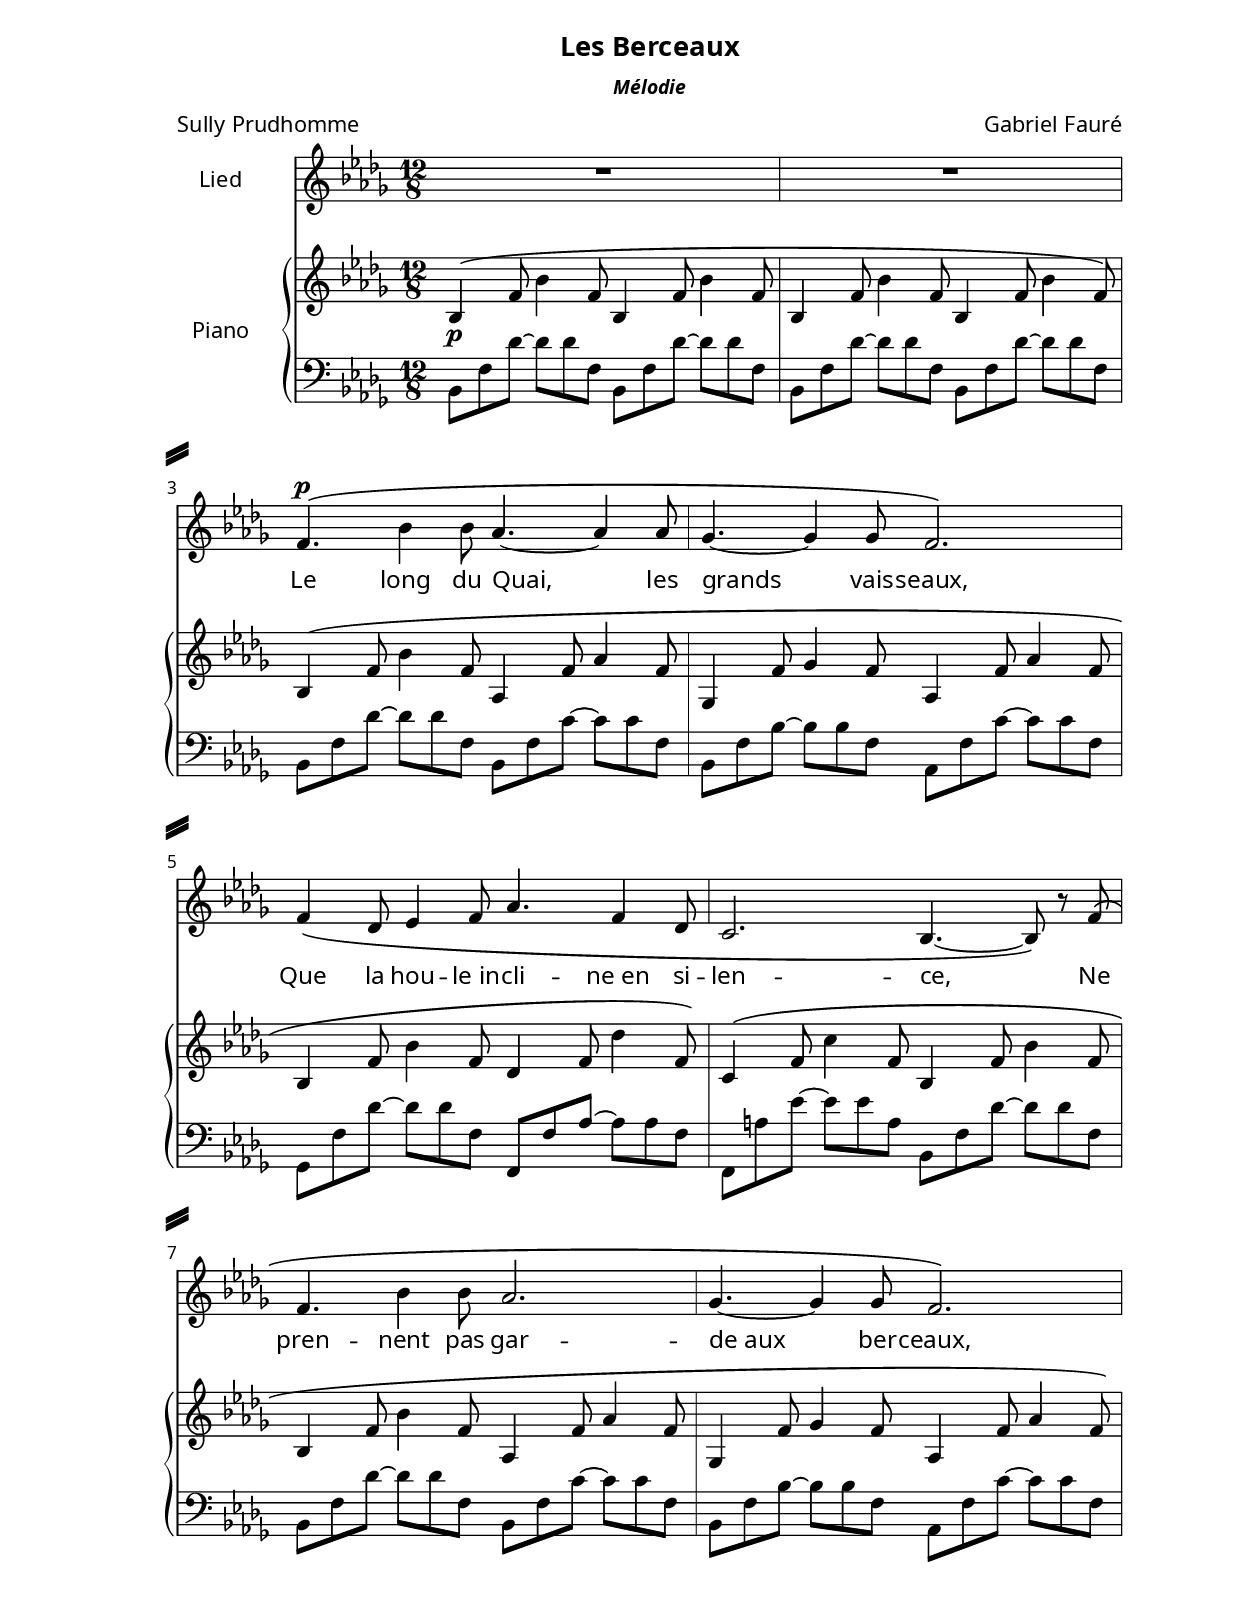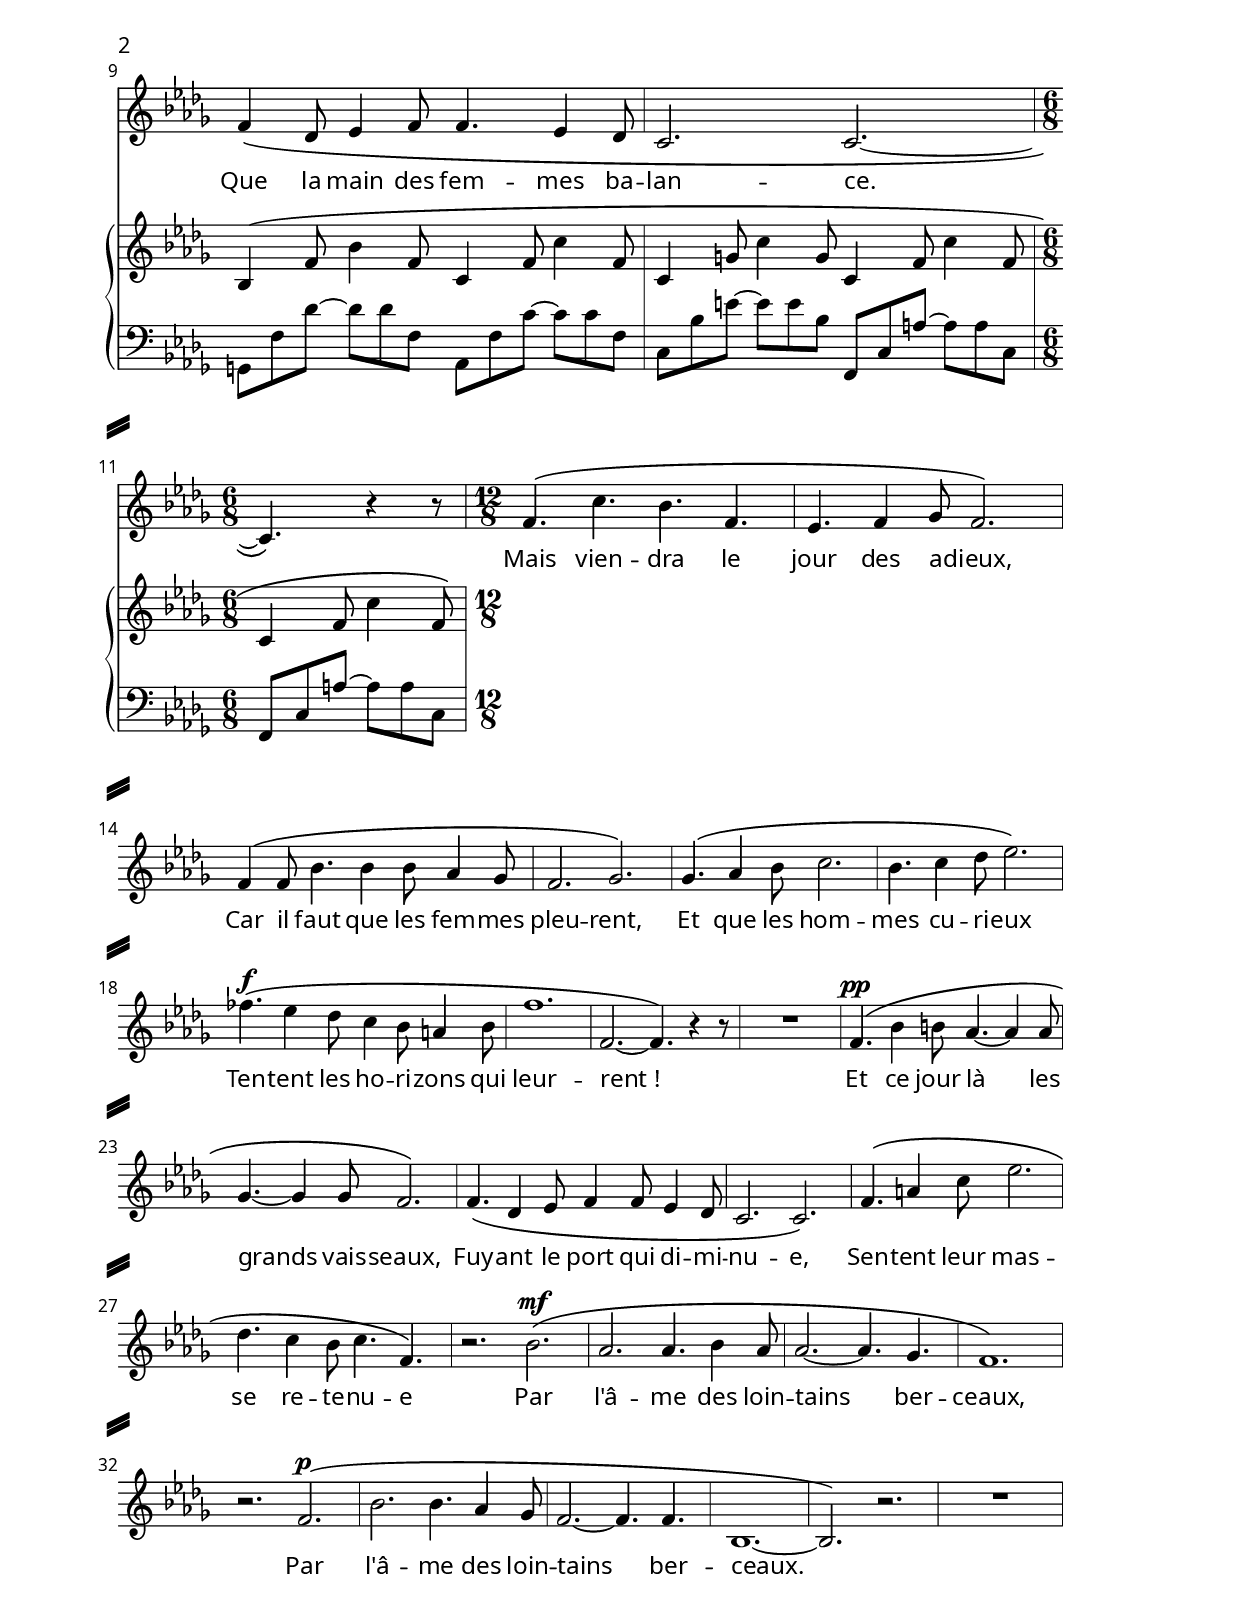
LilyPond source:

% ---------------- Generated using MiXuP ----------------
\version "2.12.3"

#(define-markup-command (pencil layout props text) (markup?)
  "Print the string argument pencil-like."
  (interpret-markup layout
   (cons '((font-name . "Hilde") (font-shape . upright)
           (font-series . medium)) props)
   (make-with-color-markup (x11-color 'grey40) text)))

\layout {
  \context {
    \ChoirStaff
    \name "SemiChoirStaff"
    \consists "Span_bar_engraver"
    \override SpanBar #'stencil =
    #(lambda (grob)
      (if (string=? (ly:grob-property grob 'glyph-name) "|")
       (set! (ly:grob-property grob 'glyph-name) ""))
      (ly:span-bar::print grob))
  }
  \context {
    \Score
    \accepts "SemiChoirStaff"
    \override VerticalAxisGroup #'line-break-system-details = #'((minimum-Y-extent . (-30 . 10)))
  }
}

#(set-global-staff-size 21)
#(set-default-paper-size "a4")
#(ly:set-option 'point-and-click #f)

\layout {
  \context {
    \Score
    \override StaffSymbol #'ledger-line-thickness = #'(1.0 . 0)
    \override BarLine #'hair-thickness = #0.8
    \override BarLine #'thick-thickness = #2.0
  }
  \context {
    \Lyrics
    \name AltLyrics
    \alias Lyrics
    \override StanzaNumber #'font-series = #'medium
    \override LyricText #'font-shape = #'italic
    \override LyricText #'color = #(x11-color 'grey20)
  }
  \context {
    \StaffGroup
    \accepts AltLyrics
  }
}

\header {
mixuppartitur = "berceaux"
title = \markup{\sans\huge\center-column{{\line{"Les Berceaux"}
}}}
subtitle = \markup{\override #'(box-padding . 1.0) \override #'(baseline-skip . 2)
\small{\italic\center-column{\line{"Mélodie"}
}}}
poet = \markup{"Sully" \sans "Prudhomme"}
composer = \markup{"Gabriel" \sans "Fauré"}
}

\book {
\paper {
  ragged-last-bottom = ##f
  after-title-space = 20\mm
  top-margin = 15\mm
  bottom-margin = 20\mm
  line-width = 160\mm
  head-separation = 20\mm
  foot-separation = 20\mm
  system-separator-markup = \slashSeparator
  page-spacing-weight = 10
  indent = 20\mm
  two-sided = ##t
  inner-margin = 30\mm
  outer-margin = 20\mm

  #(define fonts
    (make-pango-font-tree
     "Linux Libertine"
     "Linux Libertine C"
     "Inconsolata"
     0.95
   ))
}

\score {
<<
\new Staff = "lied1" <<
\set Staff.instrumentName = "Lied"
\set Staff.shortInstrumentName = ""
\new Voice = "lied1voice" {
\relative c' {
 \clef "G"
 \key des \major
 \override Staff.TimeSignature #'style = #'() \time 12/8
 R1. | R1. | f4.\(^\p bes4 bes8 aes4.~ aes4 aes8 | ges4.~ ges4 ges8 f2.\)
 | f4\( des8 ees4 f8 aes4. f4 des8 | c2. bes4.~ bes8\)
 r8 f'8\( | f4. bes4 bes8 aes2. | ges4.~ ges4 ges8 f2.\)
 | f4\( des8 ees4 f8 f4. ees4 des8 | c2. c2.~ | \override Staff.TimeSignature #'style = #'() \time 6/8
 c4.\)
 r4 r8 | \override Staff.TimeSignature #'style = #'() \time 12/8
 f4.\( c'4. bes4. f4. | ees4. f4 ges8 f2.\)
 | f4\( f8 bes4. bes4 bes8 aes4 ges8 | f2. ges2.\)
 | ges4.\( aes4 bes8 c2. | bes4. c4 des8 ees2.\)
 | fes4.\(^\f ees4 des8 c4 bes8 a4 bes8 | f'1. | f,2.~ f4.\)
 r4 r8 | R1. | f4.\(^\pp bes4 b8 aes4.~ aes4 aes8 | ges4.~ ges4 ges8 f2.\)
 | f4.\( des4 ees8 f4 f8 ees4 des8 | c2. c2.\)
 | f4.\( a4 c8 ees2. | des4. c4 bes8 c4. f,4.\)
 | r2. bes2.^\mf\( | aes2. aes4. bes4 aes8 | aes2.~ aes4. ges4. | f1.\)
 | r2. f2.^\p\( | bes2. bes4. aes4 ges8 | f2.~ f4. f4. | bes,1.~ | bes2.\)
 r2. | R1. |
}
}
\new Lyrics = "lied1x1" \lyricsto "lied1voice" {
\lyricmode {
 "Le" "long" "du" "Quai," "les" "grands" "vais" -- "seaux," "Que" "la" "hou" -- "le in" -- "cli" -- "ne en" "si" -- "len" -- "ce," "Ne" "pren" -- "nent" "pas" "gar" -- "de aux" "ber" -- "ceaux," "Que" "la" "main" "des" "fem" -- "mes" "ba" -- "lan" -- "ce." "Mais" "vien" -- "dra" "le" "jour" "des" "a" -- "dieux," "Car" "il" "faut" "que" "les" "fem" -- "mes" "pleu" -- "rent," "Et" "que" "les" "hom" -- "mes" "cu" -- "ri" -- "eux" "Ten" -- "tent" "les" "ho" -- "ri" -- "zons" "qui" "leur" -- "rent !" "Et" "ce" "jour" "là" "les" "grands" "vais" -- "seaux," "Fuy" -- "ant" "le" "port" "qui" "di" -- "mi" -- "nu" -- "e," "Sen" -- "tent" "leur" "mas" -- "se" "re" -- "te" -- "nu" -- "e" "Par" "l'â" -- "me" "des" "loin" -- "tains" "ber" -- "ceaux," "Par" "l'â" -- "me" "des" "loin" -- "tains" "ber" -- "ceaux." "" "" "" "" "" "" "" "" "" "" ""
}
}
>>
\new PianoStaff = "piano" <<
\set PianoStaff.instrumentName = "Piano"
\set PianoStaff.shortInstrumentName = ""
\new Staff = "piano2" <<
\new Voice = "piano2voice" {
\relative c' {
 \clef "G"
 \key des \major
 \override Staff.TimeSignature #'style = #'() \time 12/8
 bes4\(-\p f'8 bes4 f8
 bes,4 f'8 bes4 f8
 | bes,4 f'8 bes4 f8
 bes,4 f'8 bes4 f8\)
 |
 bes,4\( f'8 bes4 f8
 aes,4 f'8 aes4 f8
 | ges,4 f'8 ges4 f8
 aes,4 f'8 aes4 f8
 | bes,4 f'8 bes4 f8
 des4 f8 des'4 f,8\)
 |
 c4\( f8 c'4 f,8
 bes,4 f'8 bes4 f8
 | bes,4 f'8 bes4 f8
 aes,4 f'8 aes4 f8
 | ges,4 f'8 ges4 f8
 aes,4 f'8 aes4 f8\)
 |
 bes,4\( f'8 bes4 f8
 c4 f8 c'4 f,8
 | c4 g'8 c4 g8
 c,4 f8 c'4 f,8
 | \override Staff.TimeSignature #'style = #'() \time 6/8
 c4 f8 c'4 f,8\)
 | \override Staff.TimeSignature #'style = #'() \time 12/8


}
}
>>
\new Staff = "piano3" <<
\new Voice = "piano3voice" {
\relative c' {
 \clef "F"
 \key des \major
 \override Staff.TimeSignature #'style = #'() \time 12/8
 bes,8 f'8 des'8~
 des8 des8 f,8

 bes,8 f'8 des'8~
 des8 des8 f,8

 | bes,8 f'8 des'8~
 des8 des8 f,8

 bes,8 f'8 des'8~
 des8 des8 f,8

 | bes,8 f'8 des'8~
 des8 des8 f,8

 bes,8 f'8 c'8~
 c8 c8 f,8

 | bes,8 f'8 bes8~
 bes8 bes8 f8

 aes,8 f'8 c'8~
 c8 c8 f,8

 | ges,8 f'8 des'8~
 des8 des8 f,8

 f,8 f'8 aes8~
 aes8 aes8 f8

 | f,8 a'8 ees'8~
 ees8 ees8 a,8

 bes,8 f'8 des'8~
 des8 des8 f,8

 | bes,8 f'8 des'8~
 des8 des8 f,8

 bes,8 f'8 c'8~
 c8 c8 f,8

 | bes,8 f'8 bes8~
 bes8 bes8 f8

 aes,8 f'8 c'8~
 c8 c8 f,8

 | g,8 f'8 des'8~
 des8 des8 f,8

 aes,8 f'8 c'8~
 c8 c8 f,8

 | c8 bes'8 e8~
 e8 e8 bes8

 f,8 c'8 a'8~
 a8 a8 c,8

 | \override Staff.TimeSignature #'style = #'() \time 6/8
 f,8 c'8 a'8~
 a8 a8 c,8

 | \override Staff.TimeSignature #'style = #'() \time 12/8

}
}
>>
>>
>>
}
}
